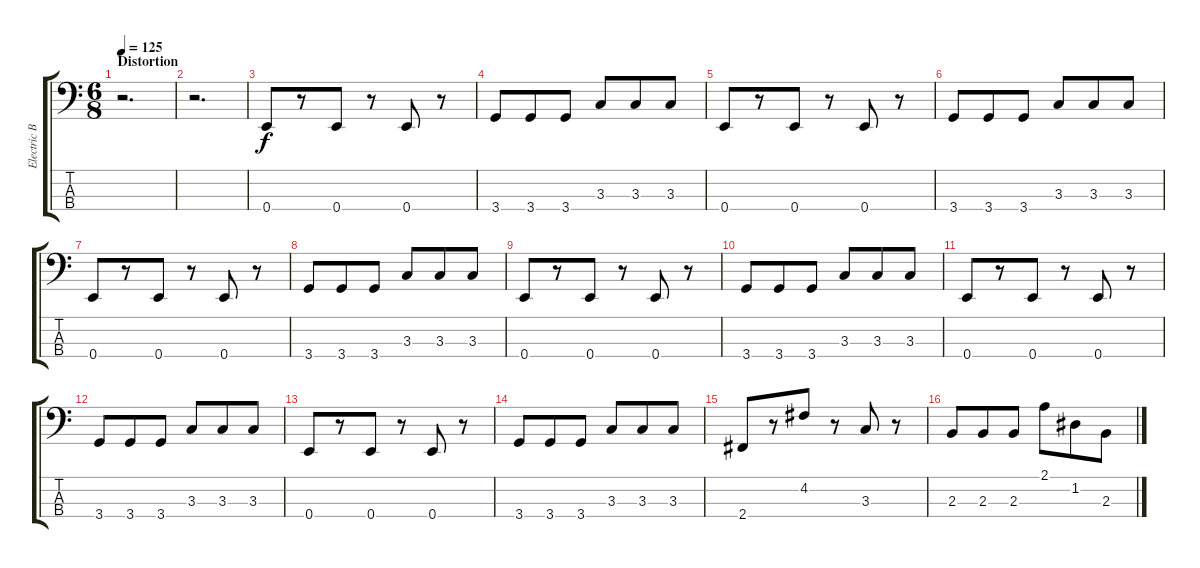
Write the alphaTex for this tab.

\track ("Electric Bass" "Electric B") {instrument electricbassfinger}
\staff {score tabs}
\tuning (G2 D2 A1 E1) {hide}
\ts (6 8)
\section ("" "Distortion")
\tempo 125
\clef f4
\ks c
r.2{d dy f} |
r.2{d} |
0.4.8 r.8 0.4.8 r.8 0.4.8 r.8 |
3.4.8 3.4.8 3.4.8 3.3.8 3.3.8 3.3.8 |
0.4.8 r.8 0.4.8 r.8 0.4.8 r.8 |
3.4.8 3.4.8 3.4.8 3.3.8 3.3.8 3.3.8 |
0.4.8 r.8 0.4.8 r.8 0.4.8 r.8 |
3.4.8 3.4.8 3.4.8 3.3.8 3.3.8 3.3.8 |
0.4.8 r.8 0.4.8 r.8 0.4.8 r.8 |
3.4.8 3.4.8 3.4.8 3.3.8 3.3.8 3.3.8 |
0.4.8 r.8 0.4.8 r.8 0.4.8 r.8 |
3.4.8 3.4.8 3.4.8 3.3.8 3.3.8 3.3.8 |
0.4.8 r.8 0.4.8 r.8 0.4.8 r.8 |
3.4.8 3.4.8 3.4.8 3.3.8 3.3.8 3.3.8 |
2.4.8 r.8 4.2.8 r.8 3.3.8 r.8 |
2.3.8 2.3.8 2.3.8 2.1.8 1.2.8 2.3.8
